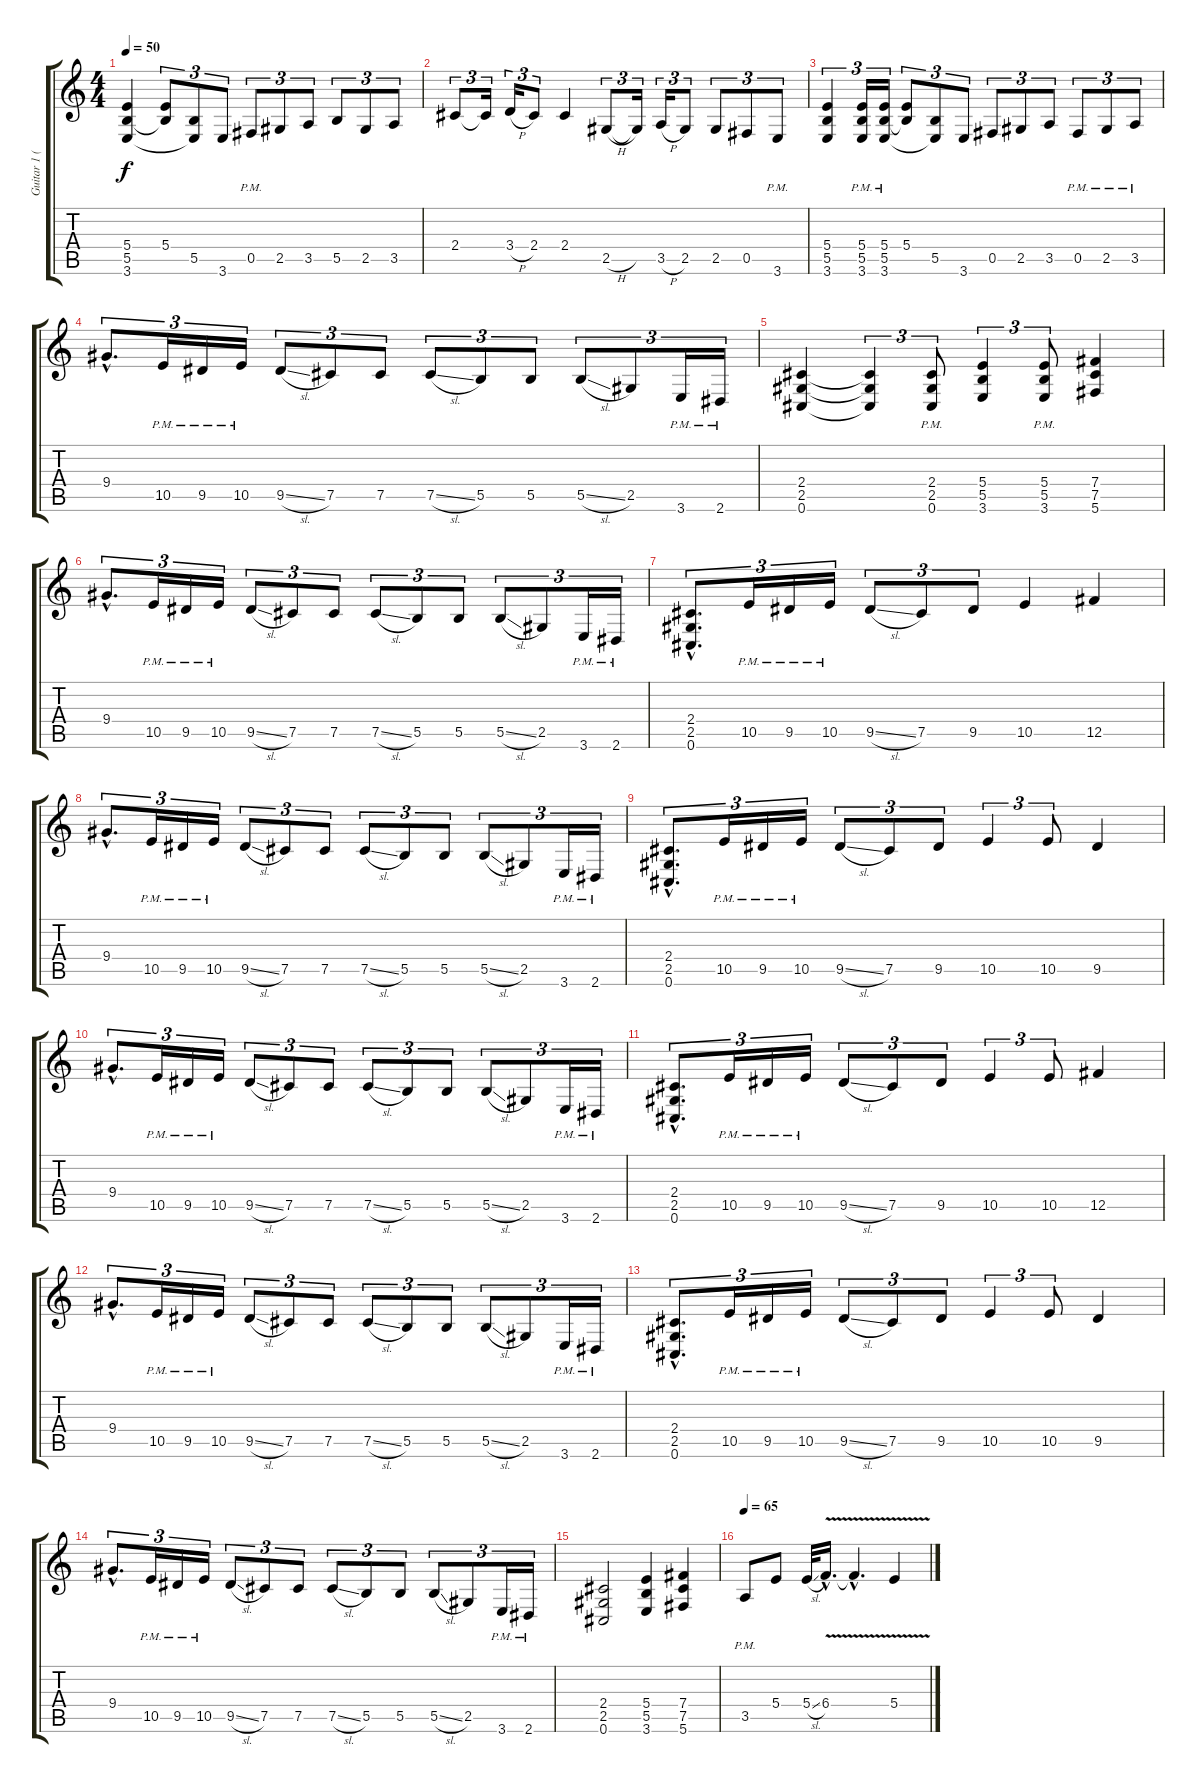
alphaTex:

\track ("Guitar 1 (Distortion)" "Guitar 1 (") {instrument distortionguitar}
\staff {score tabs}
\tuning (Db4 Ab3 E3 B2 Gb2 Db2) {hide}
\ts (4 4)
\tempo 50
\clef g2
\ks c
(5.4 5.5 3.6).4{dy f} (5.4 5.5{t}).8{tu (3 2)} (5.5 3.6{t}).8{tu (3 2)} 3.6.8{tu (3 2)} 0.5{pm}.8{tu (3 2)} 2.5.8{tu (3 2)} 3.5.8{tu (3 2)} 5.5.8{tu (3 2)} 2.5.8{tu (3 2)} 3.5.8{tu (3 2)} |
2.4.8{tu (3 2)} 2.4{t}.16{tu (3 2)} 3.4{h}.16{tu (3 2)} 2.4.8{tu (3 2)} 2.4.4 2.5{h}.8{tu (3 2)} 2.5{t}.16{tu (3 2)} 3.5{h}.16{tu (3 2)} 2.5.8{tu (3 2)} 2.5.8{tu (3 2)} 0.5.8{tu (3 2)} 3.6{pm}.8{tu (3 2)} |
(5.4 5.5 3.6).4{tu (3 2)} (5.4{pm} 5.5{pm} 3.6{pm}).16{tu (3 2)} (5.4{pm} 5.5{pm} 3.6{pm}).16{tu (3 2)} (5.4 5.5{t}).8{tu (3 2)} (5.5 3.6{t}).8{tu (3 2)} 3.6.8{tu (3 2)} 0.5.8{tu (3 2)} 2.5.8{tu (3 2)} 3.5.8{tu (3 2)} 0.5{pm}.8{tu (3 2)} 2.5{pm}.8{tu (3 2)} 3.5{pm}.8{tu (3 2)} |
9.4{hac}.8{d tu (3 2)} 10.5{pm}.16{tu (3 2)} 9.5{pm}.16{tu (3 2)} 10.5{pm}.16{tu (3 2)} 9.5{sl}.8{tu (3 2)} 7.5.8{tu (3 2)} 7.5.8{tu (3 2)} 7.5{sl}.8{tu (3 2)} 5.5.8{tu (3 2)} 5.5.8{tu (3 2)} 5.5{sl}.8{tu (3 2)} 2.5.8{tu (3 2)} 3.6{pm}.16{tu (3 2)} 2.6{pm}.16{tu (3 2)} |
(2.4 2.5 0.6).4 (2.4{t} 2.5{t} 0.6{t}).4{tu (3 2)} (2.4{pm} 2.5{pm} 0.6{pm}).8{tu (3 2)} (5.4 5.5 3.6).4{tu (3 2)} (5.4{pm} 5.5{pm} 3.6{pm}).8{tu (3 2)} (7.4 7.5 5.6).4 |
9.4{hac}.8{d tu (3 2)} 10.5{pm}.16{tu (3 2)} 9.5{pm}.16{tu (3 2)} 10.5{pm}.16{tu (3 2)} 9.5{sl}.8{tu (3 2)} 7.5.8{tu (3 2)} 7.5.8{tu (3 2)} 7.5{sl}.8{tu (3 2)} 5.5.8{tu (3 2)} 5.5.8{tu (3 2)} 5.5{sl}.8{tu (3 2)} 2.5.8{tu (3 2)} 3.6{pm}.16{tu (3 2)} 2.6{pm}.16{tu (3 2)} |
(2.4{hac} 2.5{hac} 0.6{hac}).8{d tu (3 2)} 10.5{pm}.16{tu (3 2)} 9.5{pm}.16{tu (3 2)} 10.5{pm}.16{tu (3 2)} 9.5{sl}.8{tu (3 2)} 7.5.8{tu (3 2)} 9.5.8{tu (3 2)} 10.5.4 12.5.4 |
9.4{hac}.8{d tu (3 2)} 10.5{pm}.16{tu (3 2)} 9.5{pm}.16{tu (3 2)} 10.5{pm}.16{tu (3 2)} 9.5{sl}.8{tu (3 2)} 7.5.8{tu (3 2)} 7.5.8{tu (3 2)} 7.5{sl}.8{tu (3 2)} 5.5.8{tu (3 2)} 5.5.8{tu (3 2)} 5.5{sl}.8{tu (3 2)} 2.5.8{tu (3 2)} 3.6{pm}.16{tu (3 2)} 2.6{pm}.16{tu (3 2)} |
(2.4{hac} 2.5{hac} 0.6{hac}).8{d tu (3 2)} 10.5{pm}.16{tu (3 2)} 9.5{pm}.16{tu (3 2)} 10.5{pm}.16{tu (3 2)} 9.5{sl}.8{tu (3 2)} 7.5.8{tu (3 2)} 9.5.8{tu (3 2)} 10.5.4{tu (3 2)} 10.5.8{tu (3 2)} 9.5.4 |
9.4{hac}.8{d tu (3 2)} 10.5{pm}.16{tu (3 2)} 9.5{pm}.16{tu (3 2)} 10.5{pm}.16{tu (3 2)} 9.5{sl}.8{tu (3 2)} 7.5.8{tu (3 2)} 7.5.8{tu (3 2)} 7.5{sl}.8{tu (3 2)} 5.5.8{tu (3 2)} 5.5.8{tu (3 2)} 5.5{sl}.8{tu (3 2)} 2.5.8{tu (3 2)} 3.6{pm}.16{tu (3 2)} 2.6{pm}.16{tu (3 2)} |
(2.4{hac} 2.5{hac} 0.6{hac}).8{d tu (3 2)} 10.5{pm}.16{tu (3 2)} 9.5{pm}.16{tu (3 2)} 10.5{pm}.16{tu (3 2)} 9.5{sl}.8{tu (3 2)} 7.5.8{tu (3 2)} 9.5.8{tu (3 2)} 10.5.4{tu (3 2)} 10.5.8{tu (3 2)} 12.5.4 |
9.4{hac}.8{d tu (3 2)} 10.5{pm}.16{tu (3 2)} 9.5{pm}.16{tu (3 2)} 10.5{pm}.16{tu (3 2)} 9.5{sl}.8{tu (3 2)} 7.5.8{tu (3 2)} 7.5.8{tu (3 2)} 7.5{sl}.8{tu (3 2)} 5.5.8{tu (3 2)} 5.5.8{tu (3 2)} 5.5{sl}.8{tu (3 2)} 2.5.8{tu (3 2)} 3.6{pm}.16{tu (3 2)} 2.6{pm}.16{tu (3 2)} |
(2.4{hac} 2.5{hac} 0.6{hac}).8{d tu (3 2)} 10.5{pm}.16{tu (3 2)} 9.5{pm}.16{tu (3 2)} 10.5{pm}.16{tu (3 2)} 9.5{sl}.8{tu (3 2)} 7.5.8{tu (3 2)} 9.5.8{tu (3 2)} 10.5.4{tu (3 2)} 10.5.8{tu (3 2)} 9.5.4 |
9.4{hac}.8{d tu (3 2)} 10.5{pm}.16{tu (3 2)} 9.5{pm}.16{tu (3 2)} 10.5{pm}.16{tu (3 2)} 9.5{sl}.8{tu (3 2)} 7.5.8{tu (3 2)} 7.5.8{tu (3 2)} 7.5{sl}.8{tu (3 2)} 5.5.8{tu (3 2)} 5.5.8{tu (3 2)} 5.5{sl}.8{tu (3 2)} 2.5.8{tu (3 2)} 3.6{pm}.16{tu (3 2)} 2.6{pm}.16{tu (3 2)} |
(2.4 2.5 0.6).2 (5.4 5.5 3.6).4 (7.4 7.5 5.6).4 |
\tempo 65
3.5{pm}.8 5.4.8 5.4{sl}.32 6.4{v hac}.16{d} 6.4{hac t}.4{d} 5.4{v}.4
